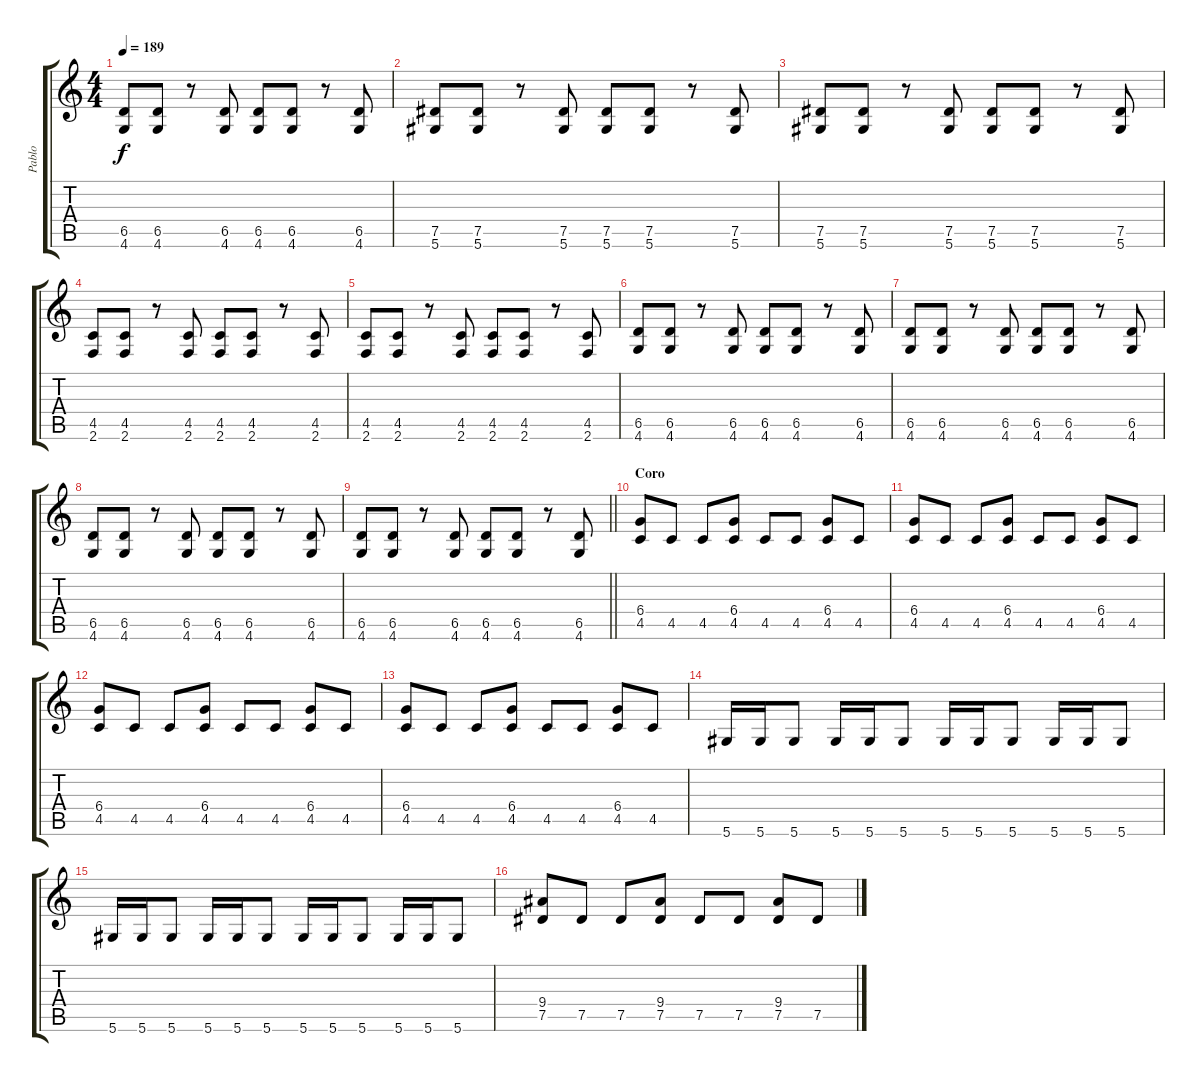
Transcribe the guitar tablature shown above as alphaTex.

\track ("Pablo" "Pablo") {instrument distortionguitar}
\staff {score tabs}
\tuning (Eb4 Bb3 Gb3 Db3 Ab2 Eb2) {hide}
\ts (4 4)
\tempo 189
\clef g2
\ks c
(6.5 4.6).8{dy f} (6.5 4.6).8 r.8 (6.5 4.6).8 (6.5 4.6).8 (6.5 4.6).8 r.8 (6.5 4.6).8 |
(7.5 5.6).8 (7.5 5.6).8 r.8 (7.5 5.6).8 (7.5 5.6).8 (7.5 5.6).8 r.8 (7.5 5.6).8 |
(7.5 5.6).8 (7.5 5.6).8 r.8 (7.5 5.6).8 (7.5 5.6).8 (7.5 5.6).8 r.8 (7.5 5.6).8 |
(4.5 2.6).8 (4.5 2.6).8 r.8 (4.5 2.6).8 (4.5 2.6).8 (4.5 2.6).8 r.8 (4.5 2.6).8 |
(4.5 2.6).8 (4.5 2.6).8 r.8 (4.5 2.6).8 (4.5 2.6).8 (4.5 2.6).8 r.8 (4.5 2.6).8 |
(6.5 4.6).8 (6.5 4.6).8 r.8 (6.5 4.6).8 (6.5 4.6).8 (6.5 4.6).8 r.8 (6.5 4.6).8 |
(6.5 4.6).8 (6.5 4.6).8 r.8 (6.5 4.6).8 (6.5 4.6).8 (6.5 4.6).8 r.8 (6.5 4.6).8 |
(6.5 4.6).8 (6.5 4.6).8 r.8 (6.5 4.6).8 (6.5 4.6).8 (6.5 4.6).8 r.8 (6.5 4.6).8 |
\barLineRight lightlight
(6.5 4.6).8 (6.5 4.6).8 r.8 (6.5 4.6).8 (6.5 4.6).8 (6.5 4.6).8 r.8 (6.5 4.6).8 |
\section ("" "Coro")
(6.4 4.5).8 4.5.8 4.5.8 (6.4 4.5).8 4.5.8 4.5.8 (6.4 4.5).8 4.5.8 |
(6.4 4.5).8 4.5.8 4.5.8 (6.4 4.5).8 4.5.8 4.5.8 (6.4 4.5).8 4.5.8 |
(6.4 4.5).8 4.5.8 4.5.8 (6.4 4.5).8 4.5.8 4.5.8 (6.4 4.5).8 4.5.8 |
(6.4 4.5).8 4.5.8 4.5.8 (6.4 4.5).8 4.5.8 4.5.8 (6.4 4.5).8 4.5.8 |
5.6.16 5.6.16 5.6.8 5.6.16 5.6.16 5.6.8 5.6.16 5.6.16 5.6.8 5.6.16 5.6.16 5.6.8 |
5.6.16 5.6.16 5.6.8 5.6.16 5.6.16 5.6.8 5.6.16 5.6.16 5.6.8 5.6.16 5.6.16 5.6.8 |
(9.4 7.5).8 7.5.8 7.5.8 (9.4 7.5).8 7.5.8 7.5.8 (9.4 7.5).8 7.5.8
